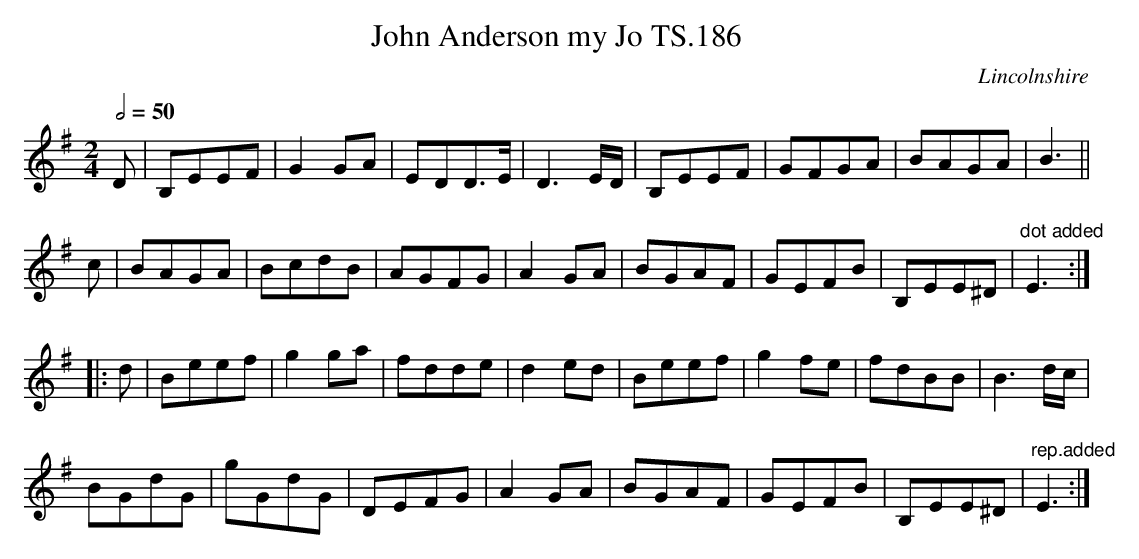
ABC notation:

X:1
T:John Anderson my Jo TS.186
L:1/8
M:2/4
O:Lincolnshire
Q:1/2=50
K:G
D|B,EEF|G2GA|EDD>E|D3E/D/|B,EEF|GFGA|BAGA|B3||!
c|BAGA|BcdB|AGFG|A2GA|BGAF|GEFB|B,EE^D|"dot added"E3:|!
|:d|Beef|g2ga|fdde|d2ed|Beef|g2fe|fdBB|B3d/c/|!
BGdG|gGdG|DEFG|A2GA|BGAF|GEFB|B,EE^D|"rep.added"E3:|]
